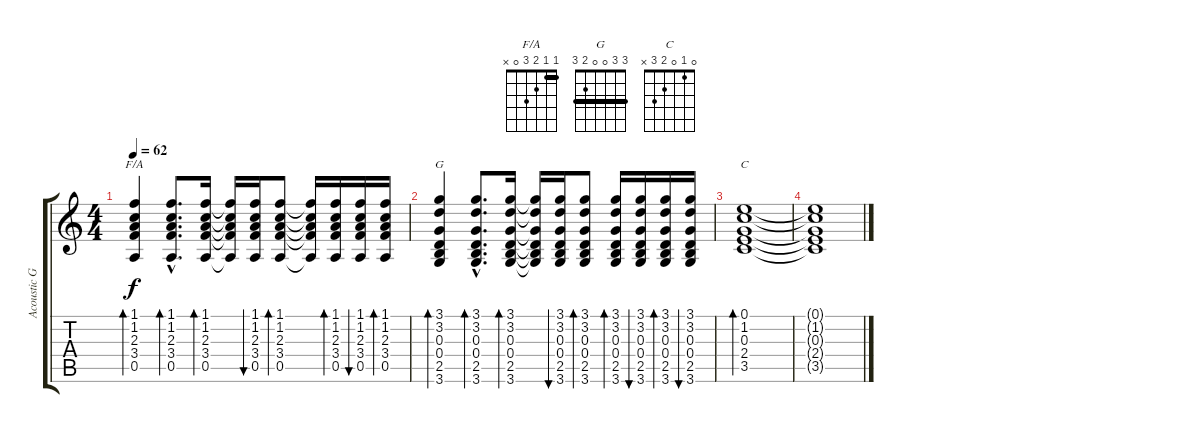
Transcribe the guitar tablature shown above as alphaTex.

\track ("Acoustic Guitar 1 [Slash]" "Acoustic G") {instrument acousticguitarsteel}
\staff {score tabs}
\tuning (E4 B3 G3 D3 A2 E2) {hide}
\chord ("F/A" 1 1 2 3 0 x) {barre 1}
\chord ("G" 3 3 0 0 2 3) {barre 3}
\chord ("C" 0 1 0 2 3 x)
\ts (4 4)
\tempo 62
\clef g2
\ks c
(1.1 1.2 2.3 3.4 0.5).4{bd 30 ch "F/A" dy f} (1.1{hac} 1.2{hac} 2.3{hac} 3.4{hac} 0.5{hac}).8{d bd 30} (1.1 1.2 2.3 3.4 0.5).16{bd 30} (1.1{t} 1.2{t} 2.3{t} 3.4{t} 0.5{t}).16 (1.1 1.2 2.3 3.4 0.5).16{bu 30} (1.1 1.2 2.3 3.4 0.5).8{bd 30} (1.1{t} 1.2{t} 2.3{t} 3.4{t} 0.5{t}).16 (1.1 1.2 2.3 3.4 0.5).16{bd 30} (1.1 1.2 2.3 3.4 0.5).16{bu 30} (1.1 1.2 2.3 3.4 0.5).16{bd 30} |
(3.1 3.2 0.3 0.4 2.5 3.6).4{bd 30 ch "G"} (3.1{hac} 3.2{hac} 0.3{hac} 0.4{hac} 2.5{hac} 3.6{hac}).8{d bd 30} (3.1 3.2 0.3 0.4 2.5 3.6).16{bd 30} (3.1{t} 3.2{t} 0.3{t} 0.4{t} 2.5{t} 3.6{t}).16 (3.1 3.2 0.3 0.4 2.5 3.6).16{bu 30} (3.1 3.2 0.3 0.4 2.5 3.6).8{bd 30} (3.1 3.2 0.3 0.4 2.5 3.6).16{bd 30} (3.1 3.2 0.3 0.4 2.5 3.6).16{bu 30} (3.1 3.2 0.3 0.4 2.5 3.6).16{bd 30} (3.1 3.2 0.3 0.4 2.5 3.6).16{bu 30} |
(0.1 1.2 0.3 2.4 3.5).1{bd 60 ch "C"} |
(0.1{t} 1.2{t} 0.3{t} 2.4{t} 3.5{t}).1
